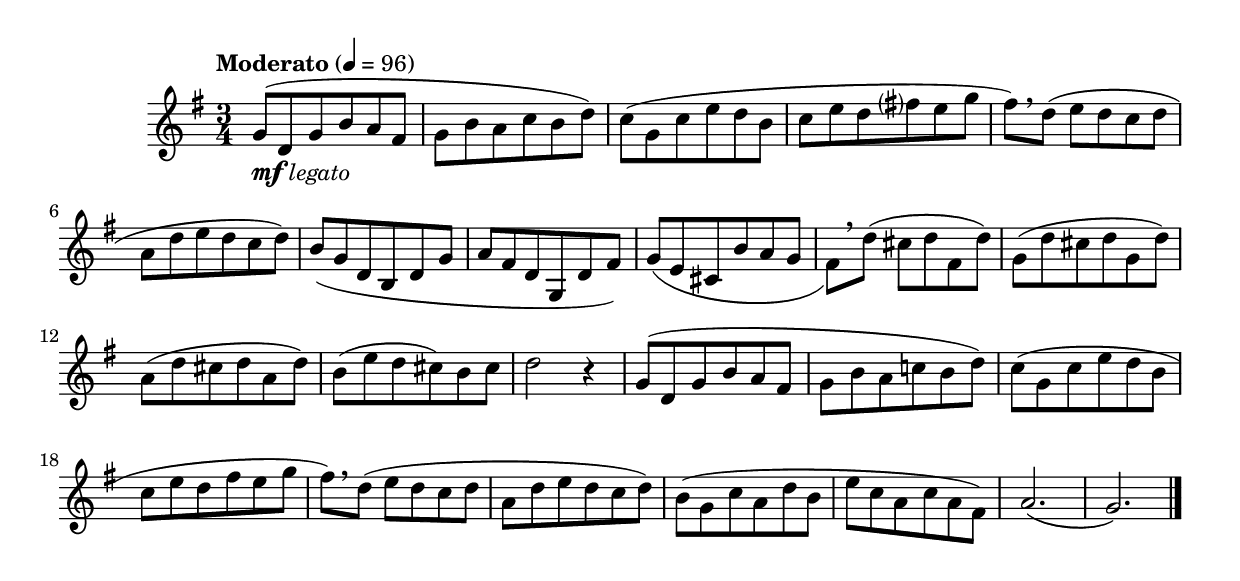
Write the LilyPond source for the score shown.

\version "2.24.0"

\include "settings.ily"

\relative {
  \language "english"

  \transposition f

  \tempo "Moderato" 4=96

  \key g \major
  \time 3/4

  g'8_\markup { \dynamic "mf" \italic "legato" }( d g b a f-sharp |
  g8 b a c b d) |
  c8( g c e d b |
  c8 e d f-sharp? e g |
  f-sharp8)[ \breathe d]( e d c d |
  a8 d e d c d) |
  #(if preserve-line-breaks? #{
    \shape #'(
      ((0 . 0) (0 . 0) (0 . 0) (0 . -1.5))
      ()) Slur
  #})
  b8( g d b d g |
  a8 f-sharp d g, d' f-sharp) |
  g8_( e c-sharp b' a g |
  \stemDown f-sharp8)[ \breathe d']( c-sharp d f-sharp, d') \stemNeutral |
  g,8( d' c-sharp d g, d') |
  a8( d c-sharp d a d) |
  b8( e d c-sharp) b c-sharp |
  d2 r4 |

  g,8( d g b a f-sharp |
  g8 b a c! b d) |
  c8( g c e d b |
  c8 e d f-sharp e g |
  f-sharp8)[ \breathe d]( e d c d |
  a8 d e d c d) |
  b8( g c a d b |
  e8 c a c a f-sharp) |
  a2.( |
  g2.) | \bar "|."
}
